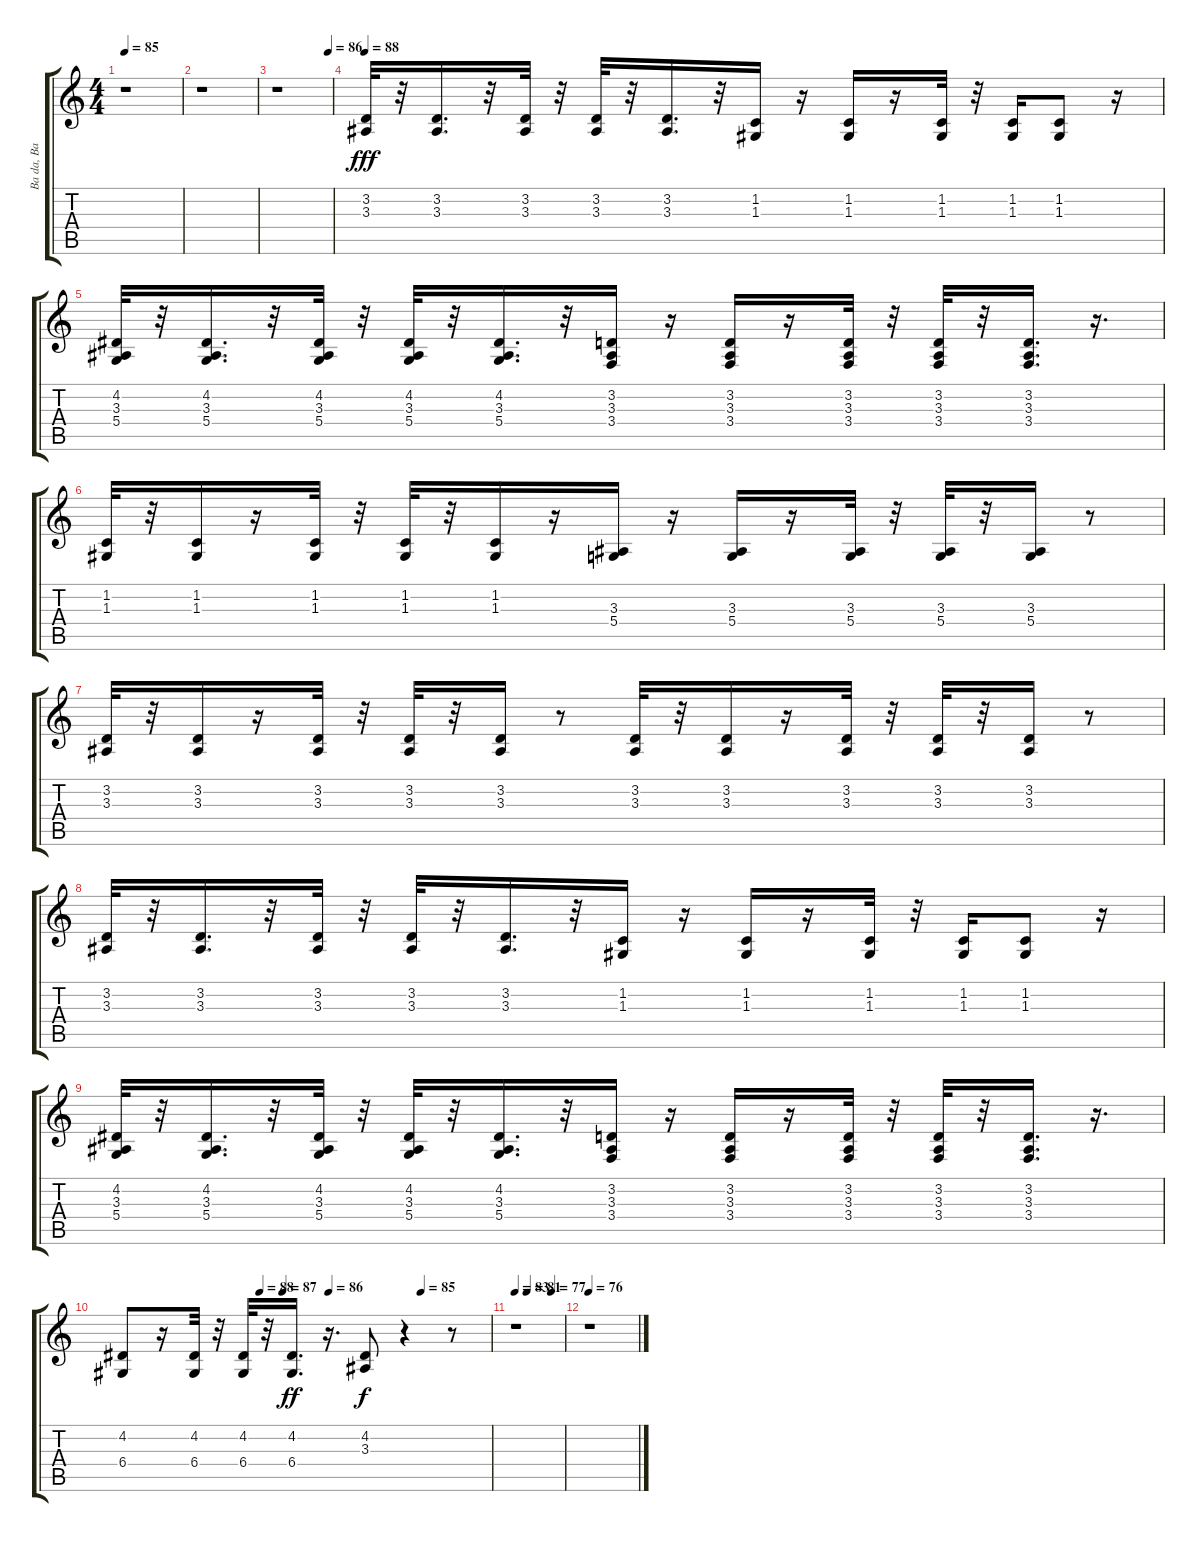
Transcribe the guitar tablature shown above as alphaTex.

\track ("Ba da, Ba dada" "Ba da, Ba ") {instrument choiraahs}
\staff {score tabs}
\tuning (E4 B3 G3 D3 A2 E2) {hide}
\ts (4 4)
\tempo 85
\clef g2
\ks c
r.1{dy fff} |
r.1 |
\tempo (86 0.9375)
r.1 |
\tempo 88
(3.2 3.3).32 r.32 (3.2 3.3).16{d} r.32 (3.2 3.3).32 r.32 (3.2 3.3).32 r.32 (3.2 3.3).16{d} r.32 (1.2 1.3).16 r.16 (1.2 1.3).16 r.16 (1.2 1.3).32 r.32 (1.2 1.3).16 (1.2 1.3).8 r.16 |
(4.2 3.3 5.4).32 r.32 (4.2 3.3 5.4).16{d} r.32 (4.2 3.3 5.4).32 r.32 (4.2 3.3 5.4).32 r.32 (4.2 3.3 5.4).16{d} r.32 (3.2 3.3 3.4).16 r.16 (3.2 3.3 3.4).16 r.16 (3.2 3.3 3.4).32 r.32 (3.2 3.3 3.4).32 r.32 (3.2 3.3 3.4).16{d} r.16{d} |
(1.2 1.3).32 r.32 (1.2 1.3).16 r.16 (1.2 1.3).32 r.32 (1.2 1.3).32 r.32 (1.2 1.3).16 r.16 (3.3 5.4).16 r.16 (3.3 5.4).16 r.16 (3.3 5.4).32 r.32 (3.3 5.4).32 r.32 (3.3 5.4).16 r.8 |
(3.2 3.3).32 r.32 (3.2 3.3).16 r.16 (3.2 3.3).32 r.32 (3.2 3.3).32 r.32 (3.2 3.3).16 r.8 (3.2 3.3).32 r.32 (3.2 3.3).16 r.16 (3.2 3.3).32 r.32 (3.2 3.3).32 r.32 (3.2 3.3).16 r.8 |
(3.2 3.3).32 r.32 (3.2 3.3).16{d} r.32 (3.2 3.3).32 r.32 (3.2 3.3).32 r.32 (3.2 3.3).16{d} r.32 (1.2 1.3).16 r.16 (1.2 1.3).16 r.16 (1.2 1.3).32 r.32 (1.2 1.3).16 (1.2 1.3).8 r.16 |
(4.2 3.3 5.4).32 r.32 (4.2 3.3 5.4).16{d} r.32 (4.2 3.3 5.4).32 r.32 (4.2 3.3 5.4).32 r.32 (4.2 3.3 5.4).16{d} r.32 (3.2 3.3 3.4).16 r.16 (3.2 3.3 3.4).16 r.16 (3.2 3.3 3.4).32 r.32 (3.2 3.3 3.4).32 r.32 (3.2 3.3 3.4).16{d} r.16{d} |
\tempo (88 0.375)
\tempo (87 0.4375)
\tempo (86 0.5625)
\tempo (85 0.8125)
(4.2 6.4).8 r.16 (4.2 6.4).32 r.32 (4.2 6.4).32 r.32 (4.2 6.4).16{d dy ff} r.16{d} (4.2 3.3).8{dy f} r.4 r.8 |
\tempo 83
\tempo (81 0.25)
\tempo (77 0.75)
r.1 |
\tempo 76
r.1
